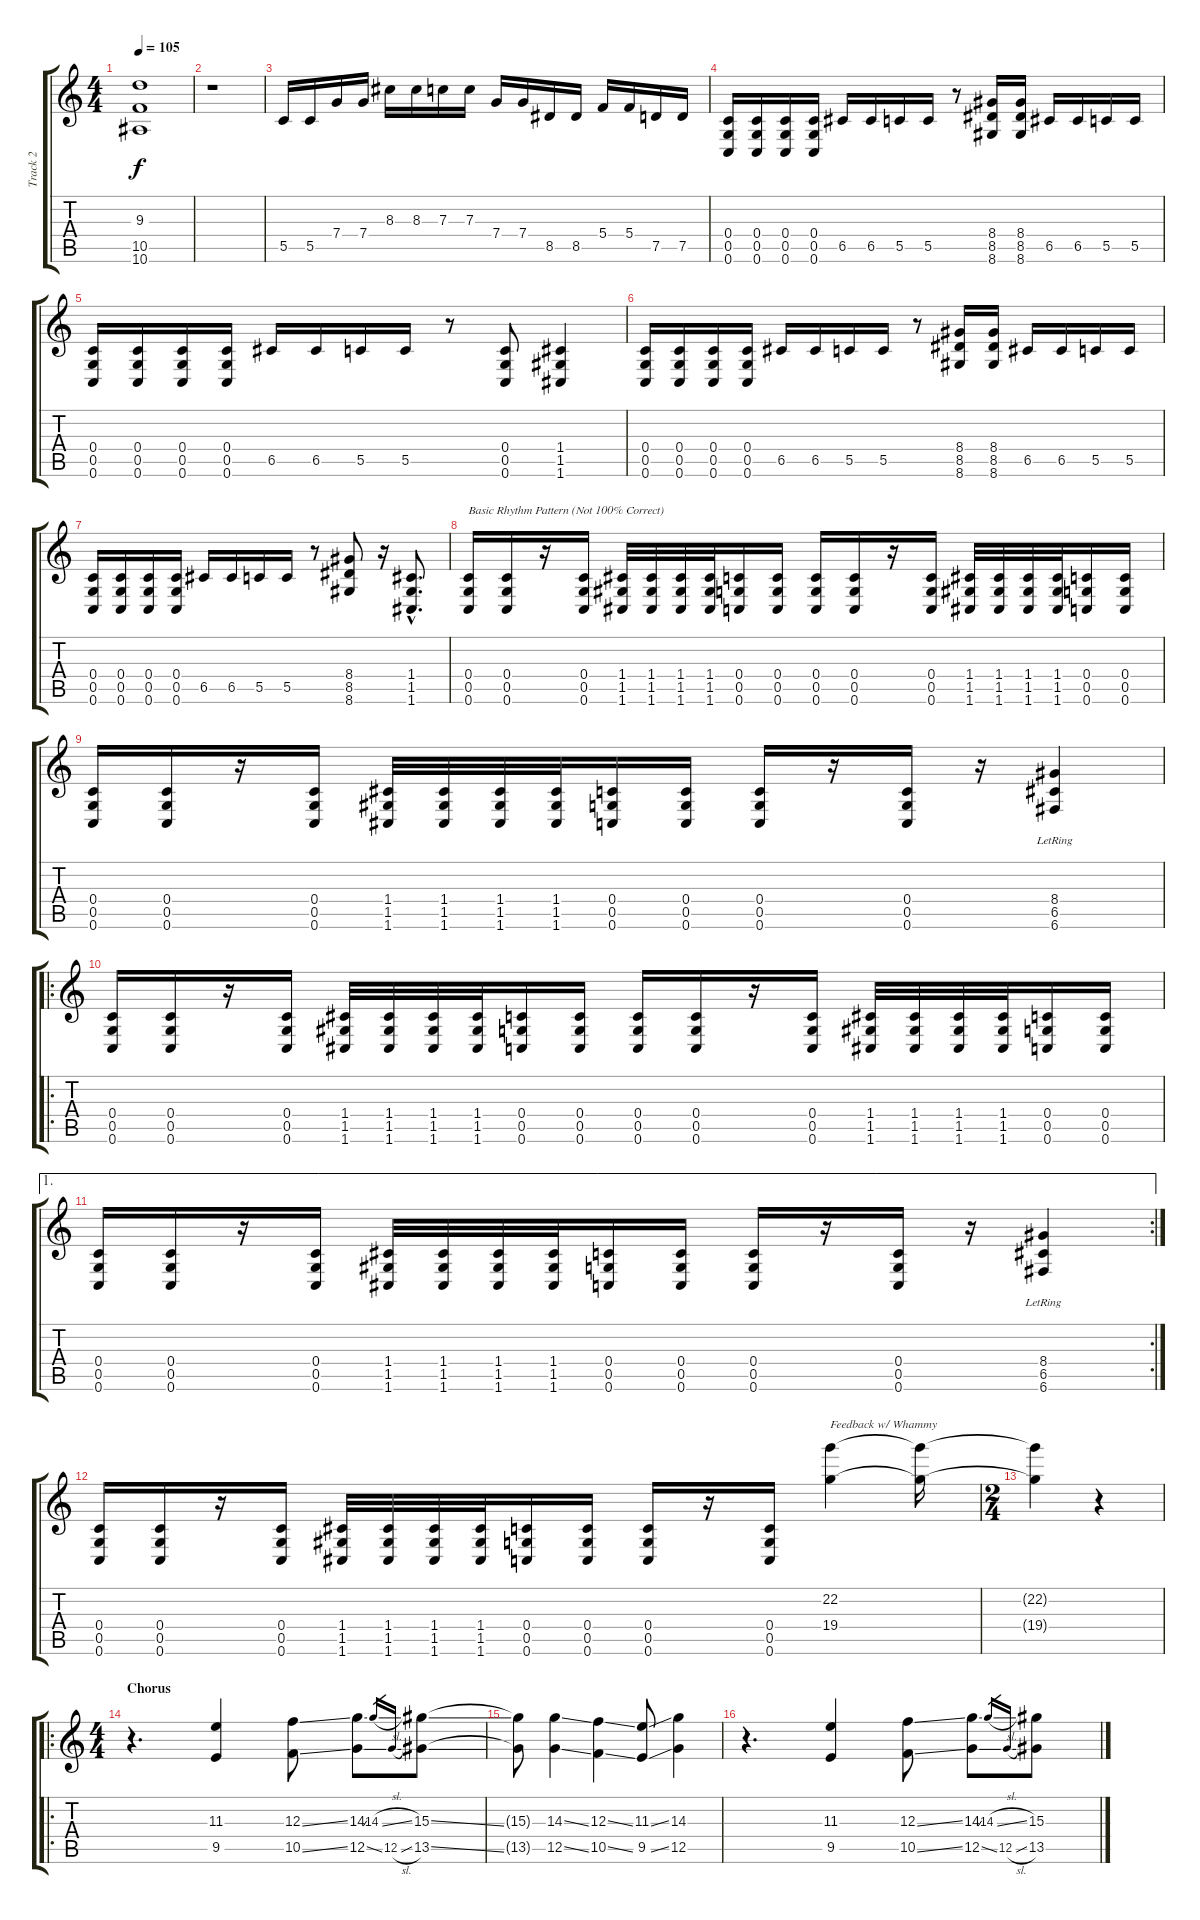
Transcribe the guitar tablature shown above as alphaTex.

\track ("Track 2" "Track 2") {instrument overdrivenguitar}
\staff {score tabs}
\tuning (D4 A3 F3 C3 G2 C2) {hide}
\ts (4 4)
\tempo 105
\clef g2
\ks c
(9.3 10.5 10.6).1{dy f} |
r.1 |
5.5.16 5.5.16 7.4.16 7.4.16 8.3.16 8.3.16 7.3.16 7.3.16 7.4.16 7.4.16 8.5.16 8.5.16 5.4.16 5.4.16 7.5.16 7.5.16 |
(0.4 0.5 0.6).16 (0.4 0.5 0.6).16 (0.4 0.5 0.6).16 (0.4 0.5 0.6).16 6.5.16 6.5.16 5.5.16 5.5.16 r.8 (8.4 8.5 8.6).16 (8.4 8.5 8.6).16 6.5.16 6.5.16 5.5.16 5.5.16 |
(0.4 0.5 0.6).16 (0.4 0.5 0.6).16 (0.4 0.5 0.6).16 (0.4 0.5 0.6).16 6.5.16 6.5.16 5.5.16 5.5.16 r.8 (0.4 0.5 0.6).8 (1.4 1.5 1.6).4 |
(0.4 0.5 0.6).16 (0.4 0.5 0.6).16 (0.4 0.5 0.6).16 (0.4 0.5 0.6).16 6.5.16 6.5.16 5.5.16 5.5.16 r.8 (8.4 8.5 8.6).16 (8.4 8.5 8.6).16 6.5.16 6.5.16 5.5.16 5.5.16 |
(0.4 0.5 0.6).16 (0.4 0.5 0.6).16 (0.4 0.5 0.6).16 (0.4 0.5 0.6).16 6.5.16 6.5.16 5.5.16 5.5.16 r.8 (8.4 8.5 8.6).8 r.16 (1.4{hac} 1.5{hac} 1.6{hac}).8{d} |
(0.4 0.5 0.6).16{txt "Basic Rhythm Pattern (Not 100% Correct)"} (0.4 0.5 0.6).16 r.16 (0.4 0.5 0.6).16 (1.4 1.5 1.6).32 (1.4 1.5 1.6).32 (1.4 1.5 1.6).32 (1.4 1.5 1.6).32 (0.4 0.5 0.6).16 (0.4 0.5 0.6).16 (0.4 0.5 0.6).16 (0.4 0.5 0.6).16 r.16 (0.4 0.5 0.6).16 (1.4 1.5 1.6).32 (1.4 1.5 1.6).32 (1.4 1.5 1.6).32 (1.4 1.5 1.6).32 (0.4 0.5 0.6).16 (0.4 0.5 0.6).16 |
(0.4 0.5 0.6).16 (0.4 0.5 0.6).16 r.16 (0.4 0.5 0.6).16 (1.4 1.5 1.6).32 (1.4 1.5 1.6).32 (1.4 1.5 1.6).32 (1.4 1.5 1.6).32 (0.4 0.5 0.6).16 (0.4 0.5 0.6).16 (0.4 0.5 0.6).16 r.16 (0.4 0.5 0.6).16 r.16 (8.4{lr} 6.5{lr} 6.6{lr}).4 |
\ro
(0.4 0.5 0.6).16 (0.4 0.5 0.6).16 r.16 (0.4 0.5 0.6).16 (1.4 1.5 1.6).32 (1.4 1.5 1.6).32 (1.4 1.5 1.6).32 (1.4 1.5 1.6).32 (0.4 0.5 0.6).16 (0.4 0.5 0.6).16 (0.4 0.5 0.6).16 (0.4 0.5 0.6).16 r.16 (0.4 0.5 0.6).16 (1.4 1.5 1.6).32 (1.4 1.5 1.6).32 (1.4 1.5 1.6).32 (1.4 1.5 1.6).32 (0.4 0.5 0.6).16 (0.4 0.5 0.6).16 |
\ae 1
\rc 2
(0.4 0.5 0.6).16 (0.4 0.5 0.6).16 r.16 (0.4 0.5 0.6).16 (1.4 1.5 1.6).32 (1.4 1.5 1.6).32 (1.4 1.5 1.6).32 (1.4 1.5 1.6).32 (0.4 0.5 0.6).16 (0.4 0.5 0.6).16 (0.4 0.5 0.6).16 r.16 (0.4 0.5 0.6).16 r.16 (8.4{lr} 6.5{lr} 6.6{lr}).4 |
(0.4 0.5 0.6).16 (0.4 0.5 0.6).16 r.16 (0.4 0.5 0.6).16 (1.4 1.5 1.6).32 (1.4 1.5 1.6).32 (1.4 1.5 1.6).32 (1.4 1.5 1.6).32 (0.4 0.5 0.6).16 (0.4 0.5 0.6).16 (0.4 0.5 0.6).16 r.16 (0.4 0.5 0.6).16 (22.2 19.4).4{txt "Feedback w/ Whammy"} (22.2{t} 19.4{t}).16 |
\ts (2 4)
(22.2{t} 19.4{t}).4 r.4 |
\ro
\ts (4 4)
\section ("" "Chorus")
r.4{d} (11.3 9.5).4 (12.3{ss} 10.5{ss}).8 (14.3{ss} 12.5{ss}).8 14.3{sl}.16{gr} 12.5{sl}.16{gr} (15.3{ss} 13.5{ss}).8 |
(15.3{t} 13.5{t}).8 (14.3{ss} 12.5{ss}).4 (12.3{ss} 10.5{ss}).4 (11.3{ss} 9.5{ss}).8 (14.3 12.5).4 |
r.4{d} (11.3 9.5).4 (12.3{ss} 10.5{ss}).8 (14.3{ss} 12.5{ss}).8 14.3{sl}.16{gr} 12.5{sl}.16{gr} (15.3{ss} 13.5{ss}).8
